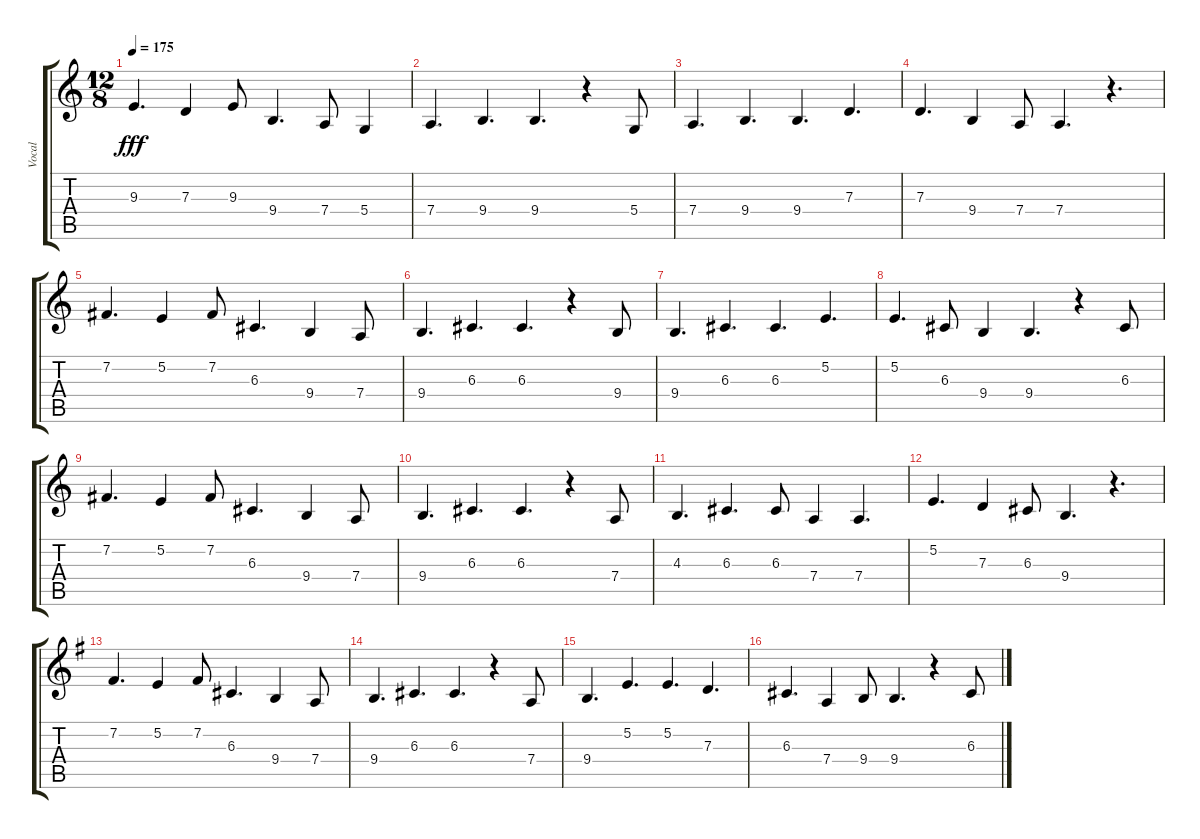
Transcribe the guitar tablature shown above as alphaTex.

\track ("Vocal" "Vocal") {instrument altosax}
\staff {score tabs}
\tuning (E4 B3 G3 D3 A2 E2) {hide}
\ts (12 8)
\tempo 175
\clef g2
\ks c
9.3.4{d dy fff} 7.3.4 9.3.8 9.4.4{d} 7.4.8 5.4.4 |
7.4.4{d} 9.4.4{d} 9.4.4{d} r.4 5.4.8 |
7.4.4{d} 9.4.4{d} 9.4.4{d} 7.3.4{d} |
7.3.4{d} 9.4.4 7.4.8 7.4.4{d} r.4{d} |
7.2.4{d} 5.2.4 7.2.8 6.3.4{d} 9.4.4 7.4.8 |
9.4.4{d} 6.3.4{d} 6.3.4{d} r.4 9.4.8 |
9.4.4{d} 6.3.4{d} 6.3.4{d} 5.2.4{d} |
5.2.4{d} 6.3.8 9.4.4 9.4.4{d} r.4 6.3.8 |
7.2.4{d} 5.2.4 7.2.8 6.3.4{d} 9.4.4 7.4.8 |
9.4.4{d} 6.3.4{d} 6.3.4{d} r.4 7.4.8 |
4.3.4{d} 6.3.4{d} 6.3.8 7.4.4 7.4.4{d} |
5.2.4{d} 7.3.4 6.3.8 9.4.4{d} r.4{d} |
\ks g
7.2.4{d} 5.2.4 7.2.8 6.3.4{d} 9.4.4 7.4.8 |
9.4.4{d} 6.3.4{d} 6.3.4{d} r.4 7.4.8 |
9.4.4{d} 5.2.4{d} 5.2.4{d} 7.3.4{d} |
6.3.4{d} 7.4.4 9.4.8 9.4.4{d} r.4 6.3.8
